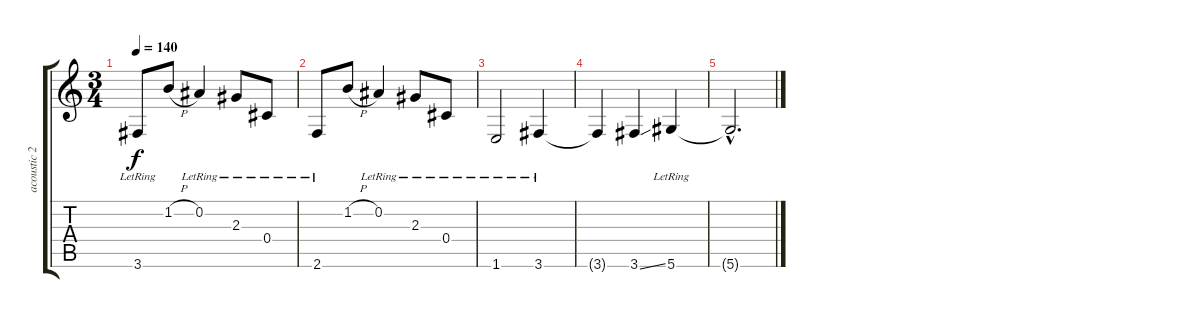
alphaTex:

\track ("acoustic 2" "acoustic 2") {instrument acousticguitarsteel}
\staff {score tabs}
\tuning (Eb4 Bb3 Gb3 Db3 Ab2 Eb2) {hide}
\ts (3 4)
\tempo 140
\clef g2
\ks c
3.6{lr}.8{dy f} 1.2{h}.8 0.2{lr}.4 2.3{lr}.8 0.4{lr}.8 |
2.6{lr}.8 1.2{h}.8 0.2{lr}.4 2.3{lr}.8 0.4{lr}.8 |
1.6{lr}.2 3.6{lr}.4 |
3.6{t}.4 3.6{ss}.4 5.6{lr}.4 |
5.6{hac t}.2{d}
